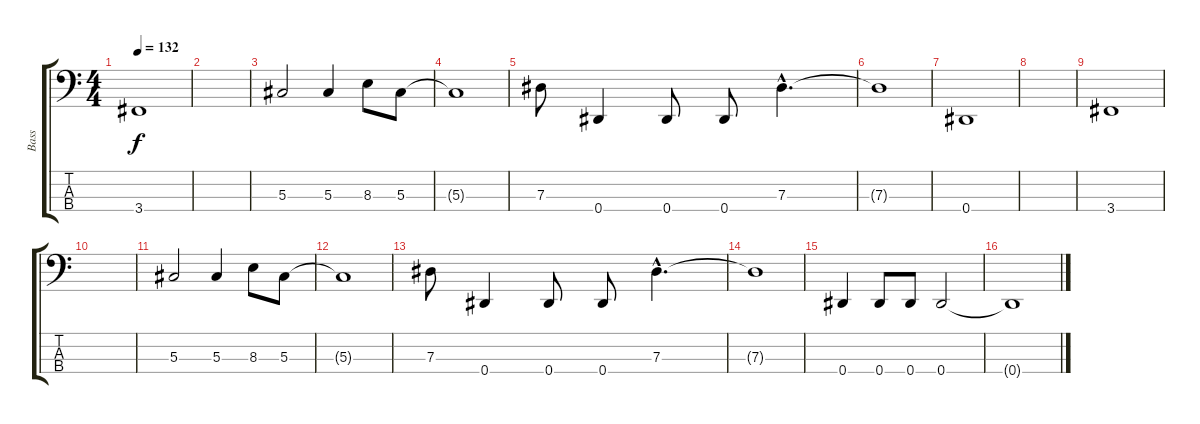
\track ("Bass" "Bass") {instrument electricbassfinger}
\staff {score tabs}
\tuning (Gb2 Db2 Ab1 Eb1) {hide}
\ts (4 4)
\tempo 132
\clef f4
\ks c
3.4.1{dy f} |
|
5.3.2 5.3.4 8.3.8 5.3.8 |
5.3{t}.1 |
7.3.8 0.4.4 0.4.8 0.4.8 7.3{hac}.4{d} |
7.3{t}.1 |
0.4.1 |
|
3.4.1 |
|
5.3.2 5.3.4 8.3.8 5.3.8 |
5.3{t}.1 |
7.3.8 0.4.4 0.4.8 0.4.8 7.3{hac}.4{d} |
7.3{t}.1 |
0.4.4 0.4.8 0.4.8 0.4.2 |
0.4{t}.1
